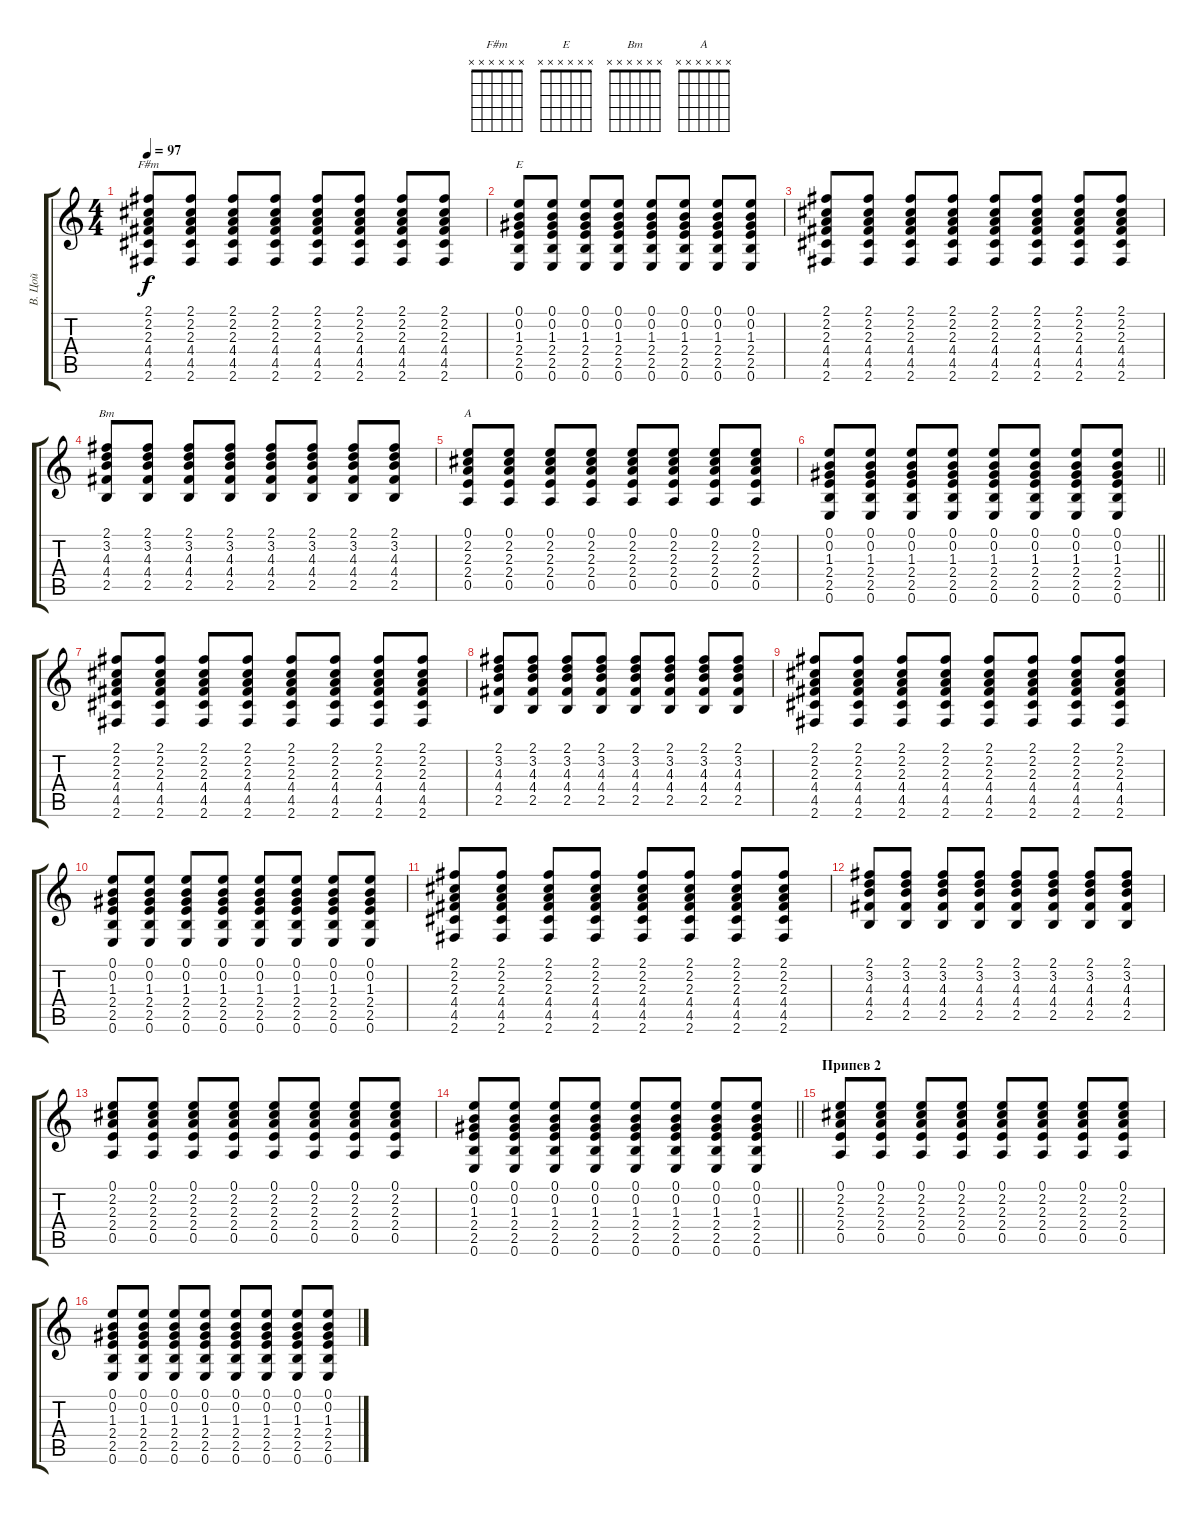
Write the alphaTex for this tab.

\track ("В. Цой" "В. Цой") {instrument acousticguitarsteel}
\staff {score tabs}
\tuning (E4 B3 G3 D3 A2 E2) {hide}
\chord ("F#m" x x x x x x)
\chord ("E" x x x x x x)
\chord ("Bm" x x x x x x)
\chord ("A" x x x x x x)
\ts (4 4)
\tempo 97
\clef g2
\ks c
(2.1 2.2 2.3 4.4 4.5 2.6).8{ch "F#m" dy f} (2.1 2.2 2.3 4.4 4.5 2.6).8 (2.1 2.2 2.3 4.4 4.5 2.6).8 (2.1 2.2 2.3 4.4 4.5 2.6).8 (2.1 2.2 2.3 4.4 4.5 2.6).8 (2.1 2.2 2.3 4.4 4.5 2.6).8 (2.1 2.2 2.3 4.4 4.5 2.6).8 (2.1 2.2 2.3 4.4 4.5 2.6).8 |
(0.1 0.2 1.3 2.4 2.5 0.6).8{ch "E"} (0.1 0.2 1.3 2.4 2.5 0.6).8 (0.1 0.2 1.3 2.4 2.5 0.6).8 (0.1 0.2 1.3 2.4 2.5 0.6).8 (0.1 0.2 1.3 2.4 2.5 0.6).8 (0.1 0.2 1.3 2.4 2.5 0.6).8 (0.1 0.2 1.3 2.4 2.5 0.6).8 (0.1 0.2 1.3 2.4 2.5 0.6).8 |
(2.1 2.2 2.3 4.4 4.5 2.6).8 (2.1 2.2 2.3 4.4 4.5 2.6).8 (2.1 2.2 2.3 4.4 4.5 2.6).8 (2.1 2.2 2.3 4.4 4.5 2.6).8 (2.1 2.2 2.3 4.4 4.5 2.6).8 (2.1 2.2 2.3 4.4 4.5 2.6).8 (2.1 2.2 2.3 4.4 4.5 2.6).8 (2.1 2.2 2.3 4.4 4.5 2.6).8 |
(2.1 3.2 4.3 4.4 2.5).8{ch "Bm"} (2.1 3.2 4.3 4.4 2.5).8 (2.1 3.2 4.3 4.4 2.5).8 (2.1 3.2 4.3 4.4 2.5).8 (2.1 3.2 4.3 4.4 2.5).8 (2.1 3.2 4.3 4.4 2.5).8 (2.1 3.2 4.3 4.4 2.5).8 (2.1 3.2 4.3 4.4 2.5).8 |
(0.1 2.2 2.3 2.4 0.5).8{ch "A"} (0.1 2.2 2.3 2.4 0.5).8 (0.1 2.2 2.3 2.4 0.5).8 (0.1 2.2 2.3 2.4 0.5).8 (0.1 2.2 2.3 2.4 0.5).8 (0.1 2.2 2.3 2.4 0.5).8 (0.1 2.2 2.3 2.4 0.5).8 (0.1 2.2 2.3 2.4 0.5).8 |
\barLineRight lightlight
(0.1 0.2 1.3 2.4 2.5 0.6).8 (0.1 0.2 1.3 2.4 2.5 0.6).8 (0.1 0.2 1.3 2.4 2.5 0.6).8 (0.1 0.2 1.3 2.4 2.5 0.6).8 (0.1 0.2 1.3 2.4 2.5 0.6).8 (0.1 0.2 1.3 2.4 2.5 0.6).8 (0.1 0.2 1.3 2.4 2.5 0.6).8 (0.1 0.2 1.3 2.4 2.5 0.6).8 |
(2.1 2.2 2.3 4.4 4.5 2.6).8 (2.1 2.2 2.3 4.4 4.5 2.6).8 (2.1 2.2 2.3 4.4 4.5 2.6).8 (2.1 2.2 2.3 4.4 4.5 2.6).8 (2.1 2.2 2.3 4.4 4.5 2.6).8 (2.1 2.2 2.3 4.4 4.5 2.6).8 (2.1 2.2 2.3 4.4 4.5 2.6).8 (2.1 2.2 2.3 4.4 4.5 2.6).8 |
(2.1 3.2 4.3 4.4 2.5).8 (2.1 3.2 4.3 4.4 2.5).8 (2.1 3.2 4.3 4.4 2.5).8 (2.1 3.2 4.3 4.4 2.5).8 (2.1 3.2 4.3 4.4 2.5).8 (2.1 3.2 4.3 4.4 2.5).8 (2.1 3.2 4.3 4.4 2.5).8 (2.1 3.2 4.3 4.4 2.5).8 |
(2.1 2.2 2.3 4.4 4.5 2.6).8 (2.1 2.2 2.3 4.4 4.5 2.6).8 (2.1 2.2 2.3 4.4 4.5 2.6).8 (2.1 2.2 2.3 4.4 4.5 2.6).8 (2.1 2.2 2.3 4.4 4.5 2.6).8 (2.1 2.2 2.3 4.4 4.5 2.6).8 (2.1 2.2 2.3 4.4 4.5 2.6).8 (2.1 2.2 2.3 4.4 4.5 2.6).8 |
(0.1 0.2 1.3 2.4 2.5 0.6).8 (0.1 0.2 1.3 2.4 2.5 0.6).8 (0.1 0.2 1.3 2.4 2.5 0.6).8 (0.1 0.2 1.3 2.4 2.5 0.6).8 (0.1 0.2 1.3 2.4 2.5 0.6).8 (0.1 0.2 1.3 2.4 2.5 0.6).8 (0.1 0.2 1.3 2.4 2.5 0.6).8 (0.1 0.2 1.3 2.4 2.5 0.6).8 |
(2.1 2.2 2.3 4.4 4.5 2.6).8 (2.1 2.2 2.3 4.4 4.5 2.6).8 (2.1 2.2 2.3 4.4 4.5 2.6).8 (2.1 2.2 2.3 4.4 4.5 2.6).8 (2.1 2.2 2.3 4.4 4.5 2.6).8 (2.1 2.2 2.3 4.4 4.5 2.6).8 (2.1 2.2 2.3 4.4 4.5 2.6).8 (2.1 2.2 2.3 4.4 4.5 2.6).8 |
(2.1 3.2 4.3 4.4 2.5).8 (2.1 3.2 4.3 4.4 2.5).8 (2.1 3.2 4.3 4.4 2.5).8 (2.1 3.2 4.3 4.4 2.5).8 (2.1 3.2 4.3 4.4 2.5).8 (2.1 3.2 4.3 4.4 2.5).8 (2.1 3.2 4.3 4.4 2.5).8 (2.1 3.2 4.3 4.4 2.5).8 |
(0.1 2.2 2.3 2.4 0.5).8 (0.1 2.2 2.3 2.4 0.5).8 (0.1 2.2 2.3 2.4 0.5).8 (0.1 2.2 2.3 2.4 0.5).8 (0.1 2.2 2.3 2.4 0.5).8 (0.1 2.2 2.3 2.4 0.5).8 (0.1 2.2 2.3 2.4 0.5).8 (0.1 2.2 2.3 2.4 0.5).8 |
\barLineRight lightlight
(0.1 0.2 1.3 2.4 2.5 0.6).8 (0.1 0.2 1.3 2.4 2.5 0.6).8 (0.1 0.2 1.3 2.4 2.5 0.6).8 (0.1 0.2 1.3 2.4 2.5 0.6).8 (0.1 0.2 1.3 2.4 2.5 0.6).8 (0.1 0.2 1.3 2.4 2.5 0.6).8 (0.1 0.2 1.3 2.4 2.5 0.6).8 (0.1 0.2 1.3 2.4 2.5 0.6).8 |
\section ("" "Припев 2")
(0.1 2.2 2.3 2.4 0.5).8 (0.1 2.2 2.3 2.4 0.5).8 (0.1 2.2 2.3 2.4 0.5).8 (0.1 2.2 2.3 2.4 0.5).8 (0.1 2.2 2.3 2.4 0.5).8 (0.1 2.2 2.3 2.4 0.5).8 (0.1 2.2 2.3 2.4 0.5).8 (0.1 2.2 2.3 2.4 0.5).8 |
(0.1 0.2 1.3 2.4 2.5 0.6).8 (0.1 0.2 1.3 2.4 2.5 0.6).8 (0.1 0.2 1.3 2.4 2.5 0.6).8 (0.1 0.2 1.3 2.4 2.5 0.6).8 (0.1 0.2 1.3 2.4 2.5 0.6).8 (0.1 0.2 1.3 2.4 2.5 0.6).8 (0.1 0.2 1.3 2.4 2.5 0.6).8 (0.1 0.2 1.3 2.4 2.5 0.6).8
